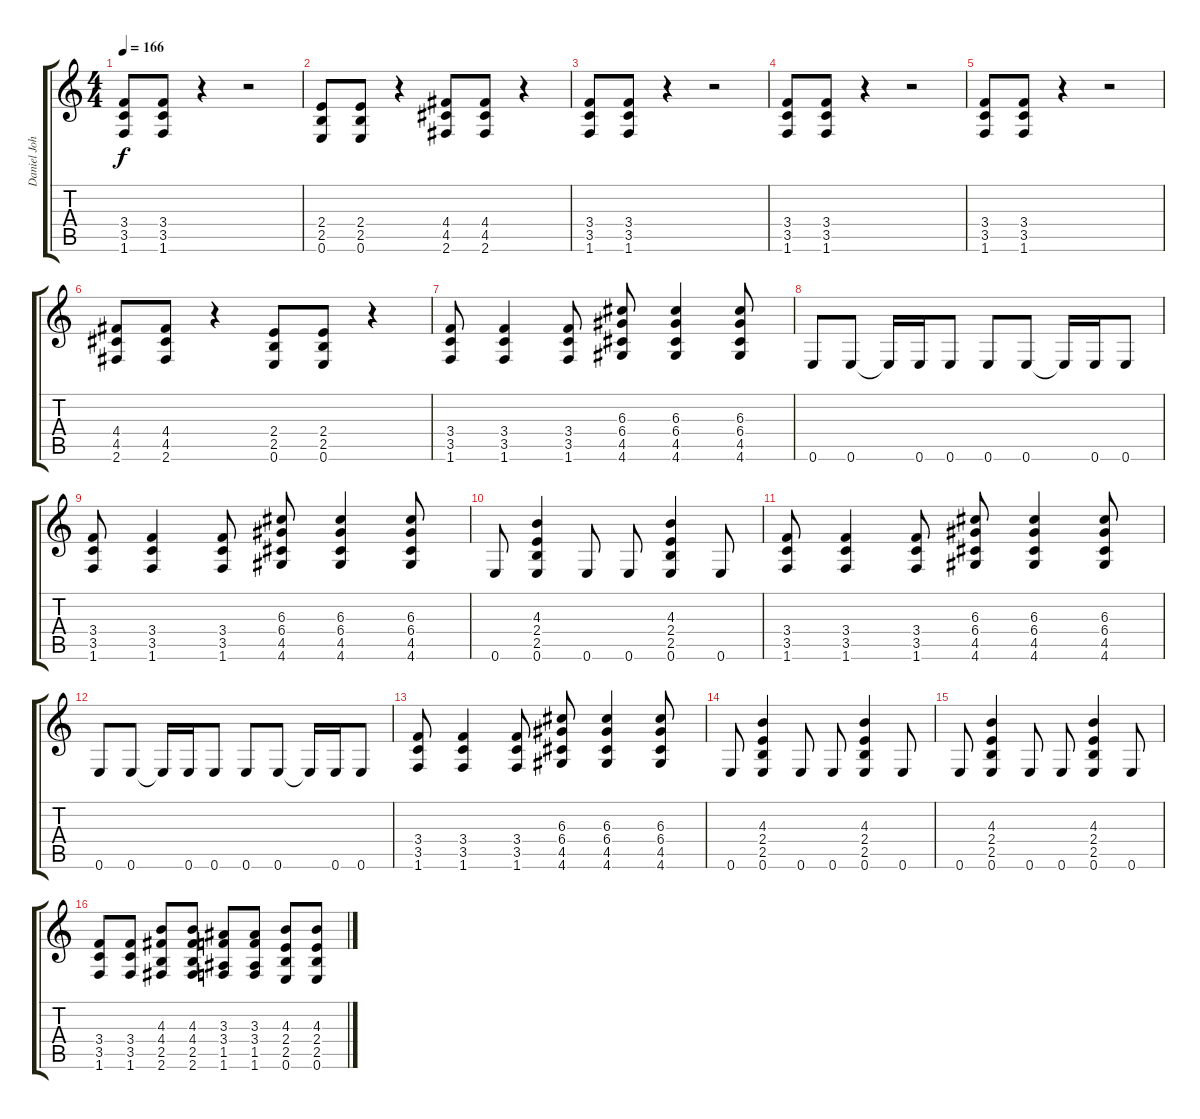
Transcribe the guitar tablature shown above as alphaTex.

\track ("Daniel Johns (gtr 2)" "Daniel Joh") {instrument distortionguitar}
\staff {score tabs}
\tuning (E4 B3 G3 D3 A2 E2) {hide}
\ts (4 4)
\tempo 166
\clef g2
\ks c
(3.4 3.5 1.6).8{dy f} (3.4 3.5 1.6).8 r.4 r.2 |
(2.4 2.5 0.6).8 (2.4 2.5 0.6).8 r.4 (4.4 4.5 2.6).8 (4.4 4.5 2.6).8 r.4 |
(3.4 3.5 1.6).8 (3.4 3.5 1.6).8 r.4 r.2 |
(3.4 3.5 1.6).8 (3.4 3.5 1.6).8 r.4 r.2 |
(3.4 3.5 1.6).8 (3.4 3.5 1.6).8 r.4 r.2 |
(4.4 4.5 2.6).8 (4.4 4.5 2.6).8 r.4 (2.4 2.5 0.6).8 (2.4 2.5 0.6).8 r.4 |
(3.4 3.5 1.6).8 (3.4 3.5 1.6).4 (3.4 3.5 1.6).8 (6.3 6.4 4.5 4.6).8 (6.3 6.4 4.5 4.6).4 (6.3 6.4 4.5 4.6).8 |
0.6.8 0.6.8 0.6{t}.16 0.6.16 0.6.8 0.6.8 0.6.8 0.6{t}.16 0.6.16 0.6.8 |
(3.4 3.5 1.6).8 (3.4 3.5 1.6).4 (3.4 3.5 1.6).8 (6.3 6.4 4.5 4.6).8 (6.3 6.4 4.5 4.6).4 (6.3 6.4 4.5 4.6).8 |
0.6.8 (4.3 2.4 2.5 0.6).4 0.6.8 0.6.8 (4.3 2.4 2.5 0.6).4 0.6.8 |
(3.4 3.5 1.6).8 (3.4 3.5 1.6).4 (3.4 3.5 1.6).8 (6.3 6.4 4.5 4.6).8 (6.3 6.4 4.5 4.6).4 (6.3 6.4 4.5 4.6).8 |
0.6.8 0.6.8 0.6{t}.16 0.6.16 0.6.8 0.6.8 0.6.8 0.6{t}.16 0.6.16 0.6.8 |
(3.4 3.5 1.6).8 (3.4 3.5 1.6).4 (3.4 3.5 1.6).8 (6.3 6.4 4.5 4.6).8 (6.3 6.4 4.5 4.6).4 (6.3 6.4 4.5 4.6).8 |
0.6.8 (4.3 2.4 2.5 0.6).4 0.6.8 0.6.8 (4.3 2.4 2.5 0.6).4 0.6.8 |
0.6.8 (4.3 2.4 2.5 0.6).4 0.6.8 0.6.8 (4.3 2.4 2.5 0.6).4 0.6.8 |
(3.4 3.5 1.6).8 (3.4 3.5 1.6).8 (4.3 4.4 2.5 2.6).8 (4.3 4.4 2.5 2.6).8 (3.3 3.4 1.5 1.6).8 (3.3 3.4 1.5 1.6).8 (4.3 2.4 2.5 0.6).8 (4.3 2.4 2.5 0.6).8
